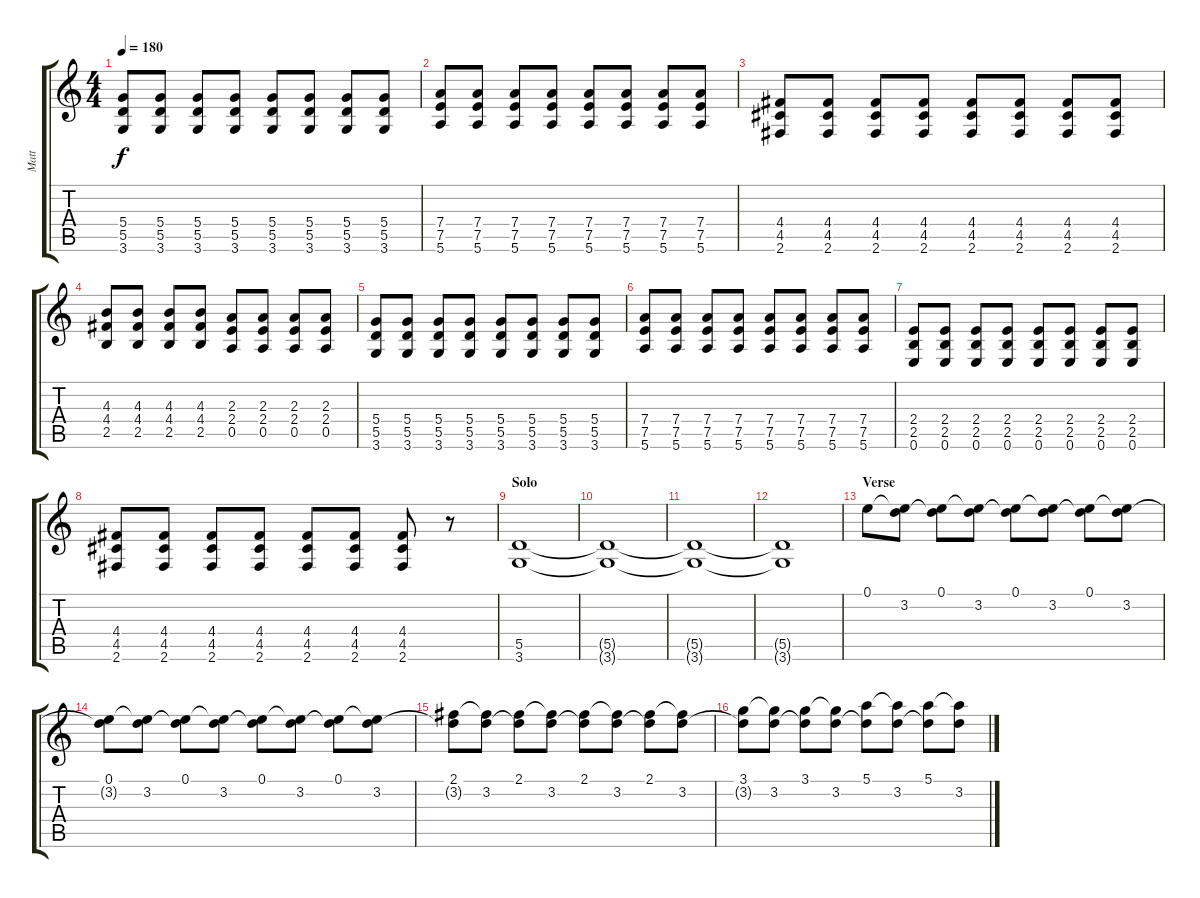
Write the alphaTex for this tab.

\track ("Matt" "Matt") {instrument acousticguitarsteel}
\staff {score tabs}
\tuning (E4 B3 G3 D3 A2 E2) {hide}
\ts (4 4)
\tempo 180
\clef g2
\ks c
(5.4 5.5 3.6).8{dy f} (5.4 5.5 3.6).8 (5.4 5.5 3.6).8 (5.4 5.5 3.6).8 (5.4 5.5 3.6).8 (5.4 5.5 3.6).8 (5.4 5.5 3.6).8 (5.4 5.5 3.6).8 |
(7.4 7.5 5.6).8 (7.4 7.5 5.6).8 (7.4 7.5 5.6).8 (7.4 7.5 5.6).8 (7.4 7.5 5.6).8 (7.4 7.5 5.6).8 (7.4 7.5 5.6).8 (7.4 7.5 5.6).8 |
(4.4 4.5 2.6).8 (4.4 4.5 2.6).8 (4.4 4.5 2.6).8 (4.4 4.5 2.6).8 (4.4 4.5 2.6).8 (4.4 4.5 2.6).8 (4.4 4.5 2.6).8 (4.4 4.5 2.6).8 |
(4.3 4.4 2.5).8 (4.3 4.4 2.5).8 (4.3 4.4 2.5).8 (4.3 4.4 2.5).8 (2.3 2.4 0.5).8 (2.3 2.4 0.5).8 (2.3 2.4 0.5).8 (2.3 2.4 0.5).8 |
(5.4 5.5 3.6).8 (5.4 5.5 3.6).8 (5.4 5.5 3.6).8 (5.4 5.5 3.6).8 (5.4 5.5 3.6).8 (5.4 5.5 3.6).8 (5.4 5.5 3.6).8 (5.4 5.5 3.6).8 |
(7.4 7.5 5.6).8 (7.4 7.5 5.6).8 (7.4 7.5 5.6).8 (7.4 7.5 5.6).8 (7.4 7.5 5.6).8 (7.4 7.5 5.6).8 (7.4 7.5 5.6).8 (7.4 7.5 5.6).8 |
(2.4 2.5 0.6).8 (2.4 2.5 0.6).8 (2.4 2.5 0.6).8 (2.4 2.5 0.6).8 (2.4 2.5 0.6).8 (2.4 2.5 0.6).8 (2.4 2.5 0.6).8 (2.4 2.5 0.6).8 |
(4.4 4.5 2.6).8 (4.4 4.5 2.6).8 (4.4 4.5 2.6).8 (4.4 4.5 2.6).8 (4.4 4.5 2.6).8 (4.4 4.5 2.6).8 (4.4 4.5 2.6).8 r.8 |
\section ("" "Solo")
(5.5 3.6).1{volume 2} |
(5.5{t} 3.6{t}).1 |
(5.5{t} 3.6{t}).1 |
(5.5{t} 3.6{t}).1 |
\section ("" "Verse")
0.1.8{volume 9 instrument acousticguitarsteel} (0.1{t} 3.2).8 (0.1 3.2{t}).8 (0.1{t} 3.2).8 (0.1 3.2{t}).8 (0.1{t} 3.2).8 (0.1 3.2{t}).8 (0.1{t} 3.2).8 |
(0.1 3.2{t}).8 (0.1{t} 3.2).8 (0.1 3.2{t}).8 (0.1{t} 3.2).8 (0.1 3.2{t}).8 (0.1{t} 3.2).8 (0.1 3.2{t}).8 (0.1{t} 3.2).8 |
(2.1 3.2{t}).8 (2.1{t} 3.2).8 (2.1 3.2{t}).8 (2.1{t} 3.2).8 (2.1 3.2{t}).8 (2.1{t} 3.2).8 (2.1 3.2{t}).8 (2.1{t} 3.2).8 |
(3.1 3.2{t}).8 (3.1{t} 3.2).8 (3.1 3.2{t}).8 (3.1{t} 3.2).8 (5.1 3.2{t}).8 (5.1{t} 3.2).8 (5.1 3.2{t}).8 (5.1{t} 3.2).8
